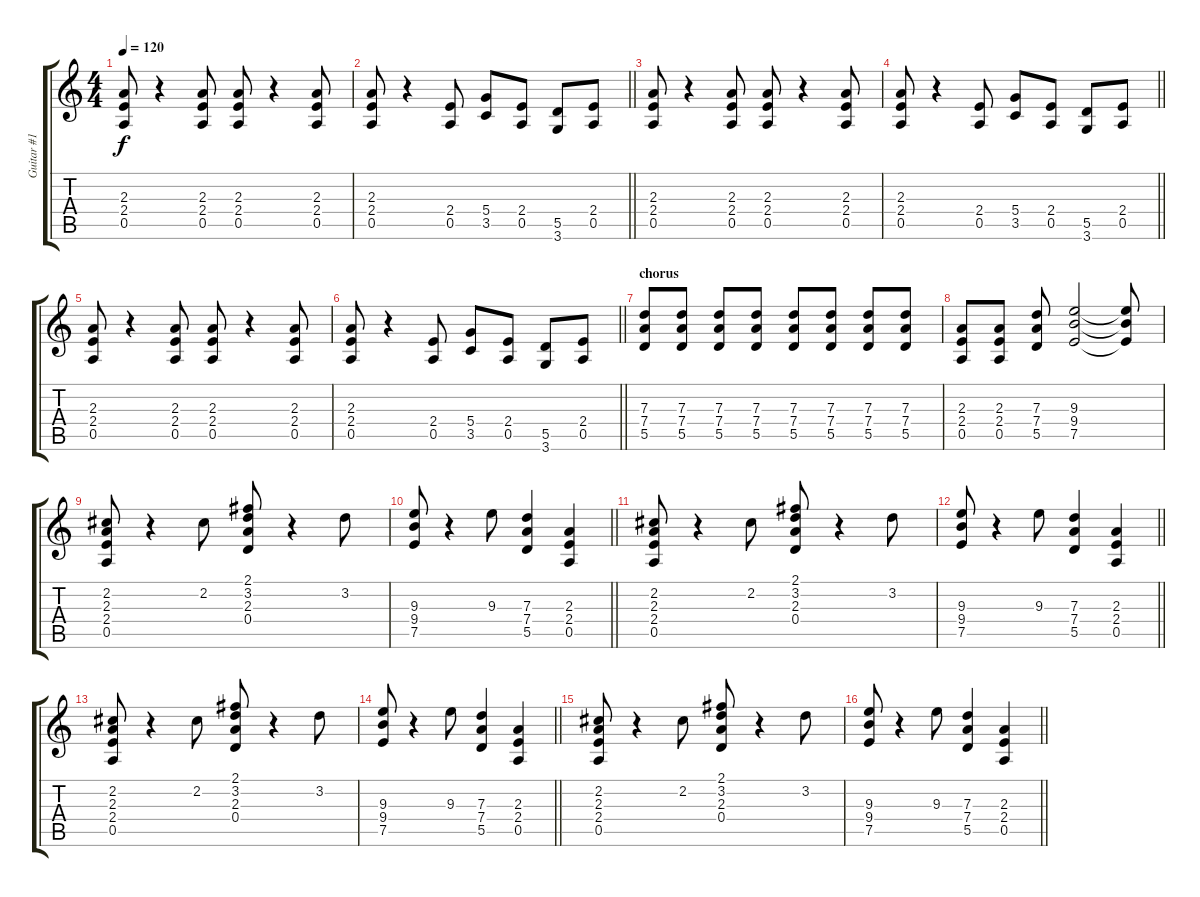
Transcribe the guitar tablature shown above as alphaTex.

\track ("Guitar #1" "Guitar #1") {instrument overdrivenguitar}
\staff {score tabs}
\tuning (E4 B3 G3 D3 A2 E2) {hide}
\ts (4 4)
\tempo 120
\clef g2
\ks c
(2.3 2.4 0.5).8{dy f} r.4 (2.3 2.4 0.5).8 (2.3 2.4 0.5).8 r.4 (2.3 2.4 0.5).8 |
\barLineRight lightlight
(2.3 2.4 0.5).8 r.4 (2.4 0.5).8 (5.4 3.5).8 (2.4 0.5).8 (5.5 3.6).8 (2.4 0.5).8 |
(2.3 2.4 0.5).8 r.4 (2.3 2.4 0.5).8 (2.3 2.4 0.5).8 r.4 (2.3 2.4 0.5).8 |
\barLineRight lightlight
(2.3 2.4 0.5).8 r.4 (2.4 0.5).8 (5.4 3.5).8 (2.4 0.5).8 (5.5 3.6).8 (2.4 0.5).8 |
(2.3 2.4 0.5).8 r.4 (2.3 2.4 0.5).8 (2.3 2.4 0.5).8 r.4 (2.3 2.4 0.5).8 |
\barLineRight lightlight
(2.3 2.4 0.5).8 r.4 (2.4 0.5).8 (5.4 3.5).8 (2.4 0.5).8 (5.5 3.6).8 (2.4 0.5).8 |
\section ("" "chorus")
(7.3 7.4 5.5).8 (7.3 7.4 5.5).8 (7.3 7.4 5.5).8 (7.3 7.4 5.5).8 (7.3 7.4 5.5).8 (7.3 7.4 5.5).8 (7.3 7.4 5.5).8 (7.3 7.4 5.5).8 |
(2.3 2.4 0.5).8 (2.3 2.4 0.5).8 (7.3 7.4 5.5).8 (9.3 9.4 7.5).2 (9.3{t} 9.4{t} 7.5{t}).8 |
(2.2 2.3 2.4 0.5).8 r.4 2.2.8 (2.1 3.2 2.3 0.4).8 r.4 3.2.8 |
\barLineRight lightlight
(9.3 9.4 7.5).8 r.4 9.3.8 (7.3 7.4 5.5).4 (2.3 2.4 0.5).4 |
(2.2 2.3 2.4 0.5).8 r.4 2.2.8 (2.1 3.2 2.3 0.4).8 r.4 3.2.8 |
\barLineRight lightlight
(9.3 9.4 7.5).8 r.4 9.3.8 (7.3 7.4 5.5).4 (2.3 2.4 0.5).4 |
(2.2 2.3 2.4 0.5).8 r.4 2.2.8 (2.1 3.2 2.3 0.4).8 r.4 3.2.8 |
\barLineRight lightlight
(9.3 9.4 7.5).8 r.4 9.3.8 (7.3 7.4 5.5).4 (2.3 2.4 0.5).4 |
(2.2 2.3 2.4 0.5).8 r.4 2.2.8 (2.1 3.2 2.3 0.4).8 r.4 3.2.8 |
\barLineRight lightlight
(9.3 9.4 7.5).8 r.4 9.3.8 (7.3 7.4 5.5).4 (2.3 2.4 0.5).4
